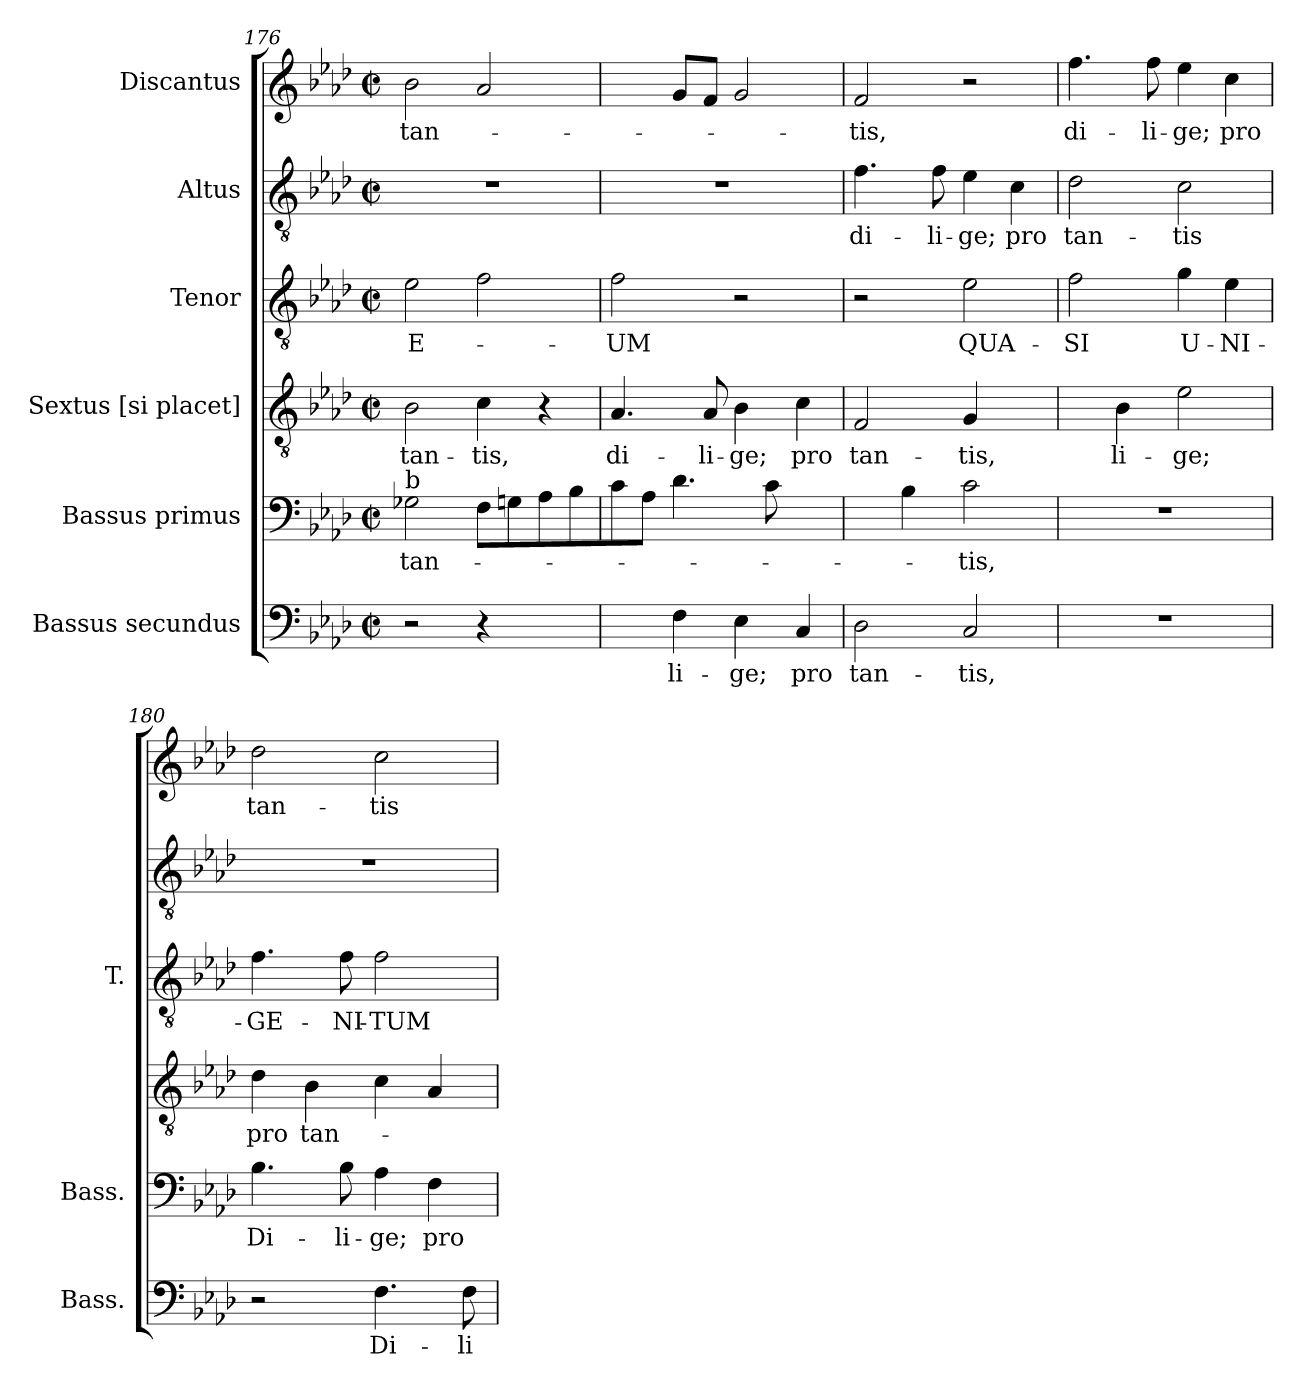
**kern	**text	**kern	**text	**kern	**text	**kern	**text	**kern	**text	**kern	**text
*part6	*part6	*part5	*part5	*part4	*part4	*part3	*part3	*part2	*part2	*part1	*part1
*staff6	*staff6	*staff5	*staff5	*staff4	*staff4	*staff3	*staff3	*staff2	*staff2	*staff1	*staff1
*I"Bassus secundus	*	*I"Bassus primus	*	*I"Sextus [si placet]	*	*I"Tenor	*	*I"Altus	*	*I"Discantus	*
*I'Bass.	*	*I'Bass.	*	*	*	*I'T.	*	*	*	*	*
*clefF4	*	*clefF4	*	*clefGv2	*	*clefGv2	*	*clefGv2	*	*clefG2	*
*	*	*	*	*ITrd7c12	*	*ITrd7c12	*	*ITrd7c12	*	*	*
*k[b-e-a-d-]	*	*k[b-e-a-d-]	*	*k[b-e-a-d-]	*	*k[b-e-a-d-]	*	*k[b-e-a-d-]	*	*k[b-e-a-d-]	*
*A-:	*	*A-:	*	*A-:	*	*A-:	*	*A-:	*	*A-:	*
*M2/2	*	*M2/2	*	*M2/2	*	*M2/2	*	*M2/2	*	*M2/2	*
*met(c|)	*	*met(c|)	*	*met(c|)	*	*met(c|)	*	*met(c|)	*	*met(c|)	*
=176	=176	=176	=176	=176	=176	=176	=176	=176	=176	=176	=176
!	!	!	!LO:LY:b:color=#000000	!	!	!	!	!	!	!	!
!	!	!	!	!	!LO:LY:b:color=#000000	!	!	!	!	!	!
!	!	!	!	!	!	!	!LO:LY:b:color=#000000	!	!	!	!
!	!	!LO:TX:a:t=b	!	!	!	!	!	!	!	!	!
!	!	!	!	!	!	!	!	!	!	!	!LO:LY:b:color=#000000
2r	.	2G-i\	tan-	2BB-i\	tan-	2E-i\	E-	1r	.	2b-i\	tan-
!	!	!	!	!	!LO:LY:b:color=#000000	!	!	!	!	!	!
4r	.	8Fi\L	.	4Ci\	-tis,	2Fi\	.	.	.	2a-i/	.
.	.	8Gi\	.	.	.	.	.	.	.	.	.
!	!LO:LY:b:color=#000000	!	!	!	!	!	!	!	!	!	!
[4Fi\yy	Di-	8A-i\	.	4r	.	.	.	.	.	.	.
.	.	8B-i\	.	.	.	.	.	.	.	.	.
=177	=177	=177	=177	=177	=177	=177	=177	=177	=177	=177	=177
!	!	!	!	!	!LO:LY:b:color=#000000	!	!	!	!	!	!
!	!	!	!	!	!	!	!LO:LY:b:color=#000000	!	!	!	!
4Fi\yy]	.	8ci\	.	4.AA-i/	di-	2Fi\	-UM	1r	.	4a-i/yy	.
.	.	8A-i\J	.	.	.	.	.	.	.	.	.
!	!LO:LY:b:color=#000000	!	!	!	!	!	!	!	!	!	!
4Fi\	-li-	4.d-i\	.	.	.	.	.	.	.	8gi/L	.
!	!	!	!	!	!LO:LY:b:color=#000000	!	!	!	!	!	!
.	.	.	.	8AA-i/	-li-	.	.	.	.	8fi/J	.
!	!LO:LY:b:color=#000000	!	!	!	!	!	!	!	!	!	!
!	!	!	!	!	!LO:LY:b:color=#000000	!	!	!	!	!	!
4E-i\	-ge;	.	.	4BB-i\	-ge;	2r	.	.	.	2gi/	.
.	.	8ci\	.	.	.	.	.	.	.	.	.
!	!LO:LY:b:color=#000000	!	!	!	!	!	!	!	!	!	!
!	!	!	!	!	!LO:LY:b:color=#000000	!	!	!	!	!	!
4Ci/	pro	[4ci\yy	.	4Ci\	pro	.	.	.	.	.	.
=178	=178	=178	=178	=178	=178	=178	=178	=178	=178	=178	=178
!	!LO:LY:b:color=#000000	!	!	!	!	!	!	!	!	!	!
!	!	!	!	!	!LO:LY:b:color=#000000	!	!	!	!	!	!
!	!	!	!	!	!	!	!	!	!LO:LY:b:color=#000000	!	!
!	!	!	!	!	!	!	!	!	!	!	!LO:LY:b:color=#000000
2D-i\	tan-	4ci\yy]	.	2FFi/	tan-	2r	.	4.Fi\	di-	2fi/	-tis,
.	.	4B-i\	.	.	.	.	.	.	.	.	.
!	!	!	!	!	!	!	!	!	!LO:LY:b:color=#000000	!	!
.	.	.	.	.	.	.	.	8Fi\	-li-	.	.
!	!LO:LY:b:color=#000000	!	!	!	!	!	!	!	!	!	!
!	!	!	!LO:LY:b:color=#000000	!	!	!	!	!	!	!	!
!	!	!	!	!	!LO:LY:b:color=#000000	!	!	!	!	!	!
!	!	!	!	!	!	!	!LO:LY:b:color=#000000	!	!	!	!
!	!	!	!	!	!	!	!	!	!LO:LY:b:color=#000000	!	!
2Ci/	-tis,	2ci\	-tis,	4GGi/	-tis,	2E-i\	QUA-	4E-i\	-ge;	2r	.
!	!	!	!	!	!LO:LY:b:color=#000000	!	!	!	!	!	!
!	!	!	!	!	!	!	!	!	!LO:LY:b:color=#000000	!	!
.	.	.	.	[4Ci\yy	di-	.	.	4Ci\	pro	.	.
=179	=179	=179	=179	=179	=179	=179	=179	=179	=179	=179	=179
!	!	!	!	!	!	!	!LO:LY:b:color=#000000	!	!	!	!
!	!	!	!	!	!	!	!	!	!LO:LY:b:color=#000000	!	!
!	!	!	!	!	!	!	!	!	!	!	!LO:LY:b:color=#000000
1r	.	1r	.	4Ci\yy]	.	2Fi\	-SI	2D-i\	tan-	4.ffi\	di-
!	!	!	!	!	!LO:LY:b:color=#000000	!	!	!	!	!	!
.	.	.	.	4BB-i\	-li-	.	.	.	.	.	.
!	!	!	!	!	!	!	!	!	!	!	!LO:LY:b:color=#000000
.	.	.	.	.	.	.	.	.	.	8ffi\	-li-
!	!	!	!	!	!LO:LY:b:color=#000000	!	!	!	!	!	!
!	!	!	!	!	!	!	!LO:LY:b:color=#000000	!	!	!	!
!	!	!	!	!	!	!	!	!	!LO:LY:b:color=#000000	!	!
!	!	!	!	!	!	!	!	!	!	!	!LO:LY:b:color=#000000
.	.	.	.	2E-i\	-ge;	4Gi\	U-	2Ci\	-tis	4ee-i\	-ge;
!	!	!	!	!	!	!	!LO:LY:b:color=#000000	!	!	!	!
!	!	!	!	!	!	!	!	!	!	!	!LO:LY:b:color=#000000
.	.	.	.	.	.	4E-i\	-NI-	.	.	4cci\	pro
=180	=180	=180	=180	=180	=180	=180	=180	=180	=180	=180	=180
!	!	!	!LO:LY:b:color=#000000	!	!	!	!	!	!	!	!
!	!	!	!	!	!LO:LY:b:color=#000000	!	!	!	!	!	!
!	!	!	!	!	!	!	!LO:LY:b:color=#000000	!	!	!	!
!	!	!	!	!	!	!	!	!	!	!	!LO:LY:b:color=#000000
2r	.	4.B-i\	Di-	4D-i\	pro	4.Fi\	-GE-	1r	.	2dd-i\	tan-
!	!	!	!	!	!LO:LY:b:color=#000000	!	!	!	!	!	!
.	.	.	.	4BB-i\	tan-	.	.	.	.	.	.
!	!	!	!LO:LY:b:color=#000000	!	!	!	!	!	!	!	!
!	!	!	!	!	!	!	!LO:LY:b:color=#000000	!	!	!	!
.	.	8B-i\	-li-	.	.	8Fi\	-NI-	.	.	.	.
!	!LO:LY:b:color=#000000	!	!	!	!	!	!	!	!	!	!
!	!	!	!LO:LY:b:color=#000000	!	!	!	!	!	!	!	!
!	!	!	!	!	!	!	!LO:LY:b:color=#000000	!	!	!	!
!	!	!	!	!	!	!	!	!	!	!	!LO:LY:b:color=#000000
4.Fi\	Di-	4A-i\	-ge;	4Ci\	.	2Fi\	-TUM	.	.	2cci\	-tis
!	!	!	!LO:LY:b:color=#000000	!	!	!	!	!	!	!	!
.	.	4Fi\	pro	4AA-i/	.	.	.	.	.	.	.
!	!LO:LY:b:color=#000000	!	!	!	!	!	!	!	!	!	!
8Fi\	-li-	.	.	.	.	.	.	.	.	.	.
=	=	=	=	=	=	=	=	=	=	=	=
*-	*-	*-	*-	*-	*-	*-	*-	*-	*-	*-	*-
